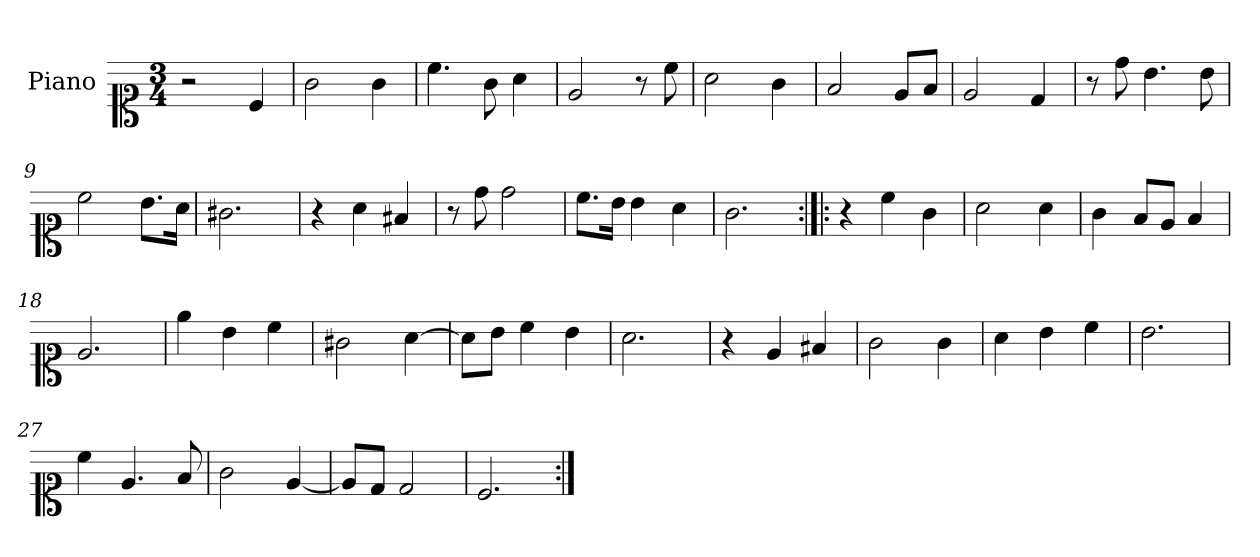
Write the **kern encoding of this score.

**kern
*part1
*staff1
*I"Piano
*I'Pno.
*clefC1
*k[]
*M3/4
=1
2r
4c/
=2
2g\
4g\
=3
4.cc\
8g\
4a\
=4
2e/
8r
8cc\
=5
2a\
4g\
=6
2f/
8e/L
8f/J
=7
2e/
4d/
=8
8r
8dd\
4.b\
8b\
=9
2cc\
8.b\L
16a\Jk
=10
2.g#X\
=11
4r
4a\
4f#X/
!!LO:LB:g=z
=12
8r
8dd\
2dd\
=13
8.cc\L
16b\Jk
4b\
4a\
=14
2.g\
=15:|!|:
4r
4cc\
4g\
=16
2a\
4a\
=17
4g\
8f/L
8e/J
4f/
=18
2.e/
=19
4ee\
4b\
4cc\
=20
2g#X\
[4a\
=21
8a\L]
8b\J
4cc\
4b\
=22
2.a\
!!LO:LB:g=z
=23
4r
4e/
4f#X/
=24
2g\
4g\
=25
4a\
4b\
4cc\
=26
2.b\
=27
4cc\
4.e/
8f/
=28
2g\
[4e/
=29
8e/L]
8d/J
2d/
=30
2.c/
=:|!
*-
